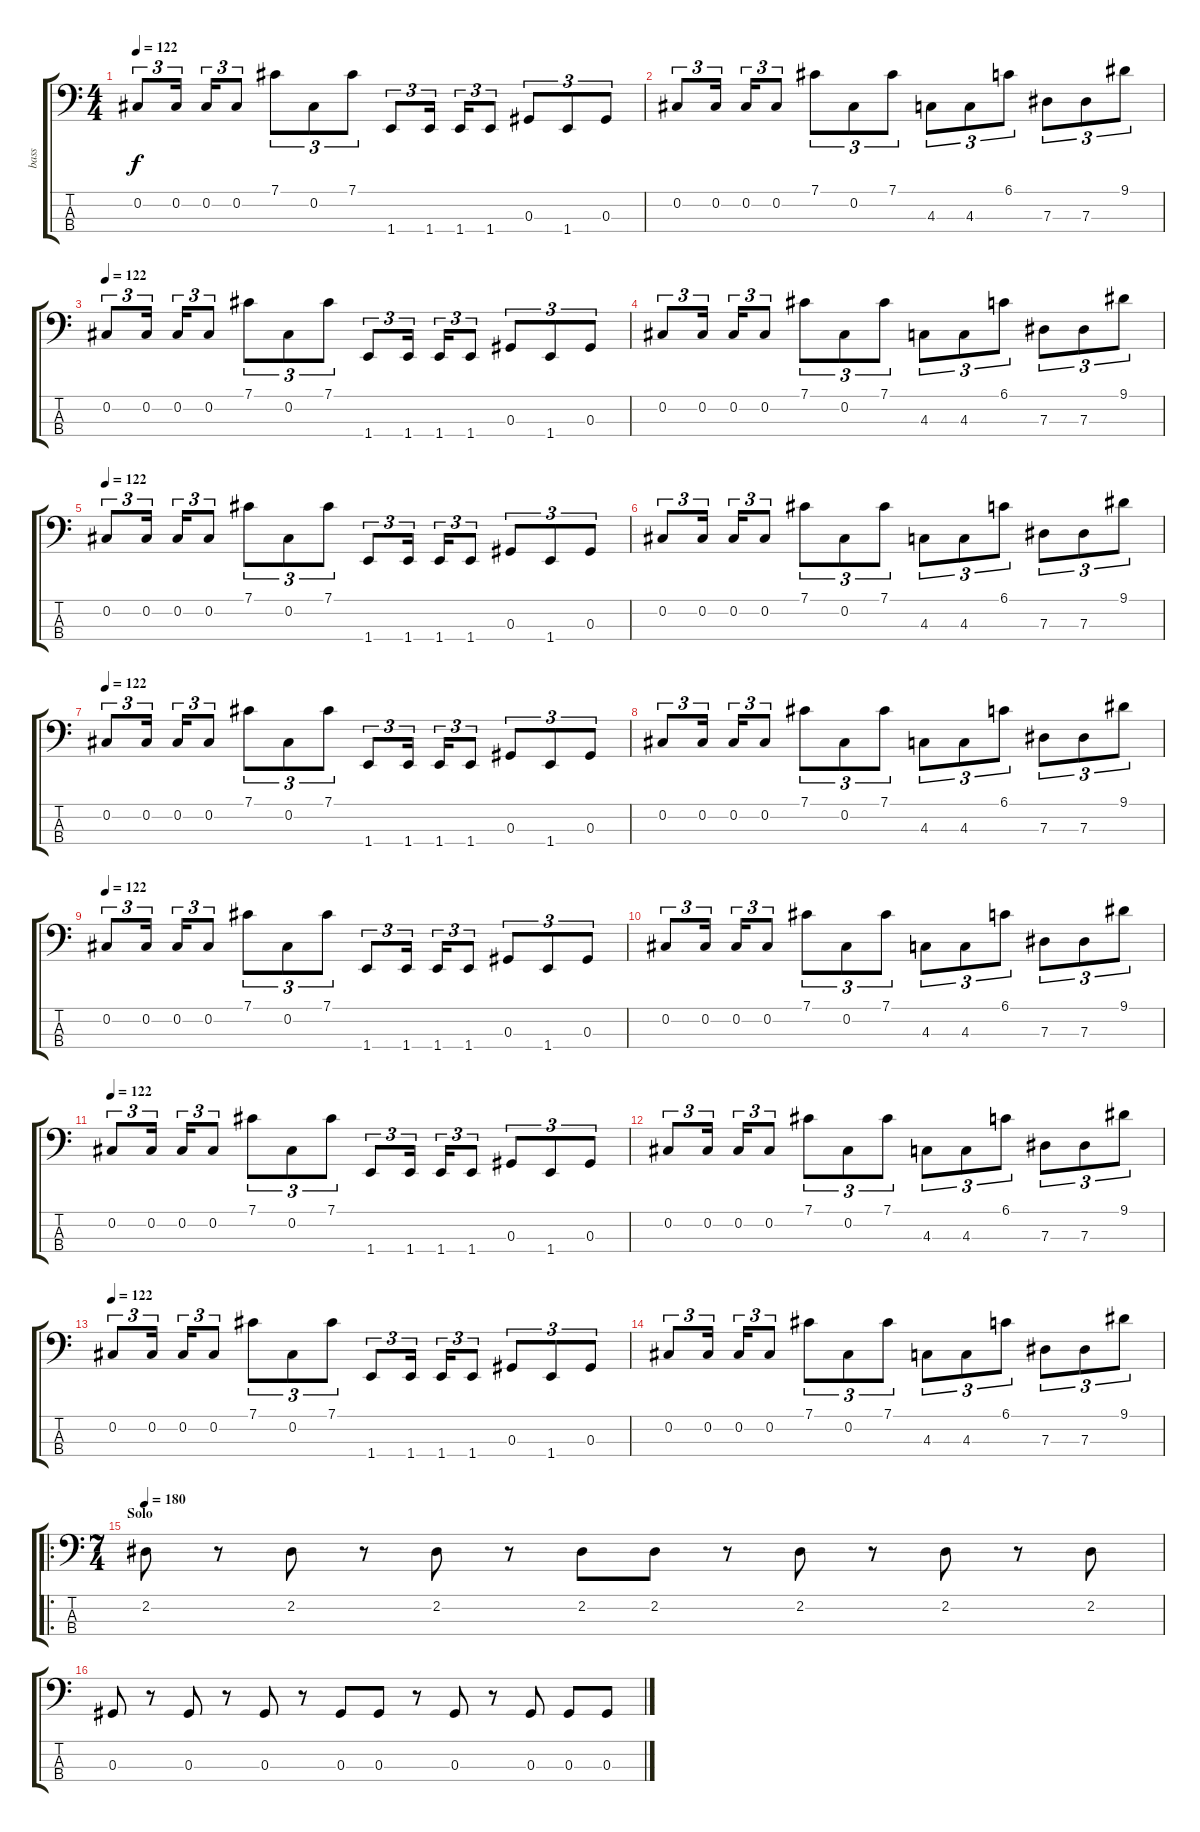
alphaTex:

\track ("bass" "bass") {instrument electricbassfinger}
\staff {score tabs}
\tuning (Gb2 Db2 Ab1 Eb1) {hide}
\ts (4 4)
\tempo 122
\clef f4
\ks c
0.2.8{tu (3 2) dy f} 0.2.16{tu (3 2)} 0.2.16{tu (3 2)} 0.2.8{tu (3 2)} 7.1.8{tu (3 2)} 0.2.8{tu (3 2)} 7.1.8{tu (3 2)} 1.4.8{tu (3 2)} 1.4.16{tu (3 2)} 1.4.16{tu (3 2)} 1.4.8{tu (3 2)} 0.3.8{tu (3 2)} 1.4.8{tu (3 2)} 0.3.8{tu (3 2)} |
0.2.8{tu (3 2)} 0.2.16{tu (3 2)} 0.2.16{tu (3 2)} 0.2.8{tu (3 2)} 7.1.8{tu (3 2)} 0.2.8{tu (3 2)} 7.1.8{tu (3 2)} 4.3.8{tu (3 2)} 4.3.8{tu (3 2)} 6.1.8{tu (3 2)} 7.3.8{tu (3 2)} 7.3.8{tu (3 2)} 9.1.8{tu (3 2)} |
\tempo 122
0.2.8{tu (3 2)} 0.2.16{tu (3 2)} 0.2.16{tu (3 2)} 0.2.8{tu (3 2)} 7.1.8{tu (3 2)} 0.2.8{tu (3 2)} 7.1.8{tu (3 2)} 1.4.8{tu (3 2)} 1.4.16{tu (3 2)} 1.4.16{tu (3 2)} 1.4.8{tu (3 2)} 0.3.8{tu (3 2)} 1.4.8{tu (3 2)} 0.3.8{tu (3 2)} |
0.2.8{tu (3 2)} 0.2.16{tu (3 2)} 0.2.16{tu (3 2)} 0.2.8{tu (3 2)} 7.1.8{tu (3 2)} 0.2.8{tu (3 2)} 7.1.8{tu (3 2)} 4.3.8{tu (3 2)} 4.3.8{tu (3 2)} 6.1.8{tu (3 2)} 7.3.8{tu (3 2)} 7.3.8{tu (3 2)} 9.1.8{tu (3 2)} |
\tempo 122
0.2.8{tu (3 2)} 0.2.16{tu (3 2)} 0.2.16{tu (3 2)} 0.2.8{tu (3 2)} 7.1.8{tu (3 2)} 0.2.8{tu (3 2)} 7.1.8{tu (3 2)} 1.4.8{tu (3 2)} 1.4.16{tu (3 2)} 1.4.16{tu (3 2)} 1.4.8{tu (3 2)} 0.3.8{tu (3 2)} 1.4.8{tu (3 2)} 0.3.8{tu (3 2)} |
0.2.8{tu (3 2)} 0.2.16{tu (3 2)} 0.2.16{tu (3 2)} 0.2.8{tu (3 2)} 7.1.8{tu (3 2)} 0.2.8{tu (3 2)} 7.1.8{tu (3 2)} 4.3.8{tu (3 2)} 4.3.8{tu (3 2)} 6.1.8{tu (3 2)} 7.3.8{tu (3 2)} 7.3.8{tu (3 2)} 9.1.8{tu (3 2)} |
\tempo 122
0.2.8{tu (3 2)} 0.2.16{tu (3 2)} 0.2.16{tu (3 2)} 0.2.8{tu (3 2)} 7.1.8{tu (3 2)} 0.2.8{tu (3 2)} 7.1.8{tu (3 2)} 1.4.8{tu (3 2)} 1.4.16{tu (3 2)} 1.4.16{tu (3 2)} 1.4.8{tu (3 2)} 0.3.8{tu (3 2)} 1.4.8{tu (3 2)} 0.3.8{tu (3 2)} |
0.2.8{tu (3 2)} 0.2.16{tu (3 2)} 0.2.16{tu (3 2)} 0.2.8{tu (3 2)} 7.1.8{tu (3 2)} 0.2.8{tu (3 2)} 7.1.8{tu (3 2)} 4.3.8{tu (3 2)} 4.3.8{tu (3 2)} 6.1.8{tu (3 2)} 7.3.8{tu (3 2)} 7.3.8{tu (3 2)} 9.1.8{tu (3 2)} |
\tempo 122
0.2.8{tu (3 2)} 0.2.16{tu (3 2)} 0.2.16{tu (3 2)} 0.2.8{tu (3 2)} 7.1.8{tu (3 2)} 0.2.8{tu (3 2)} 7.1.8{tu (3 2)} 1.4.8{tu (3 2)} 1.4.16{tu (3 2)} 1.4.16{tu (3 2)} 1.4.8{tu (3 2)} 0.3.8{tu (3 2)} 1.4.8{tu (3 2)} 0.3.8{tu (3 2)} |
0.2.8{tu (3 2)} 0.2.16{tu (3 2)} 0.2.16{tu (3 2)} 0.2.8{tu (3 2)} 7.1.8{tu (3 2)} 0.2.8{tu (3 2)} 7.1.8{tu (3 2)} 4.3.8{tu (3 2)} 4.3.8{tu (3 2)} 6.1.8{tu (3 2)} 7.3.8{tu (3 2)} 7.3.8{tu (3 2)} 9.1.8{tu (3 2)} |
\tempo 122
0.2.8{tu (3 2)} 0.2.16{tu (3 2)} 0.2.16{tu (3 2)} 0.2.8{tu (3 2)} 7.1.8{tu (3 2)} 0.2.8{tu (3 2)} 7.1.8{tu (3 2)} 1.4.8{tu (3 2)} 1.4.16{tu (3 2)} 1.4.16{tu (3 2)} 1.4.8{tu (3 2)} 0.3.8{tu (3 2)} 1.4.8{tu (3 2)} 0.3.8{tu (3 2)} |
0.2.8{tu (3 2)} 0.2.16{tu (3 2)} 0.2.16{tu (3 2)} 0.2.8{tu (3 2)} 7.1.8{tu (3 2)} 0.2.8{tu (3 2)} 7.1.8{tu (3 2)} 4.3.8{tu (3 2)} 4.3.8{tu (3 2)} 6.1.8{tu (3 2)} 7.3.8{tu (3 2)} 7.3.8{tu (3 2)} 9.1.8{tu (3 2)} |
\tempo 122
0.2.8{tu (3 2)} 0.2.16{tu (3 2)} 0.2.16{tu (3 2)} 0.2.8{tu (3 2)} 7.1.8{tu (3 2)} 0.2.8{tu (3 2)} 7.1.8{tu (3 2)} 1.4.8{tu (3 2)} 1.4.16{tu (3 2)} 1.4.16{tu (3 2)} 1.4.8{tu (3 2)} 0.3.8{tu (3 2)} 1.4.8{tu (3 2)} 0.3.8{tu (3 2)} |
0.2.8{tu (3 2)} 0.2.16{tu (3 2)} 0.2.16{tu (3 2)} 0.2.8{tu (3 2)} 7.1.8{tu (3 2)} 0.2.8{tu (3 2)} 7.1.8{tu (3 2)} 4.3.8{tu (3 2)} 4.3.8{tu (3 2)} 6.1.8{tu (3 2)} 7.3.8{tu (3 2)} 7.3.8{tu (3 2)} 9.1.8{tu (3 2)} |
\ro
\ts (7 4)
\section ("" "Solo")
\tempo 180
2.2.8{volume 9} r.8 2.2.8 r.8 2.2.8 r.8 2.2.8 2.2.8 r.8 2.2.8 r.8 2.2.8 r.8 2.2.8 |
0.3.8 r.8 0.3.8 r.8 0.3.8 r.8 0.3.8 0.3.8 r.8 0.3.8 r.8 0.3.8 0.3.8 0.3.8
